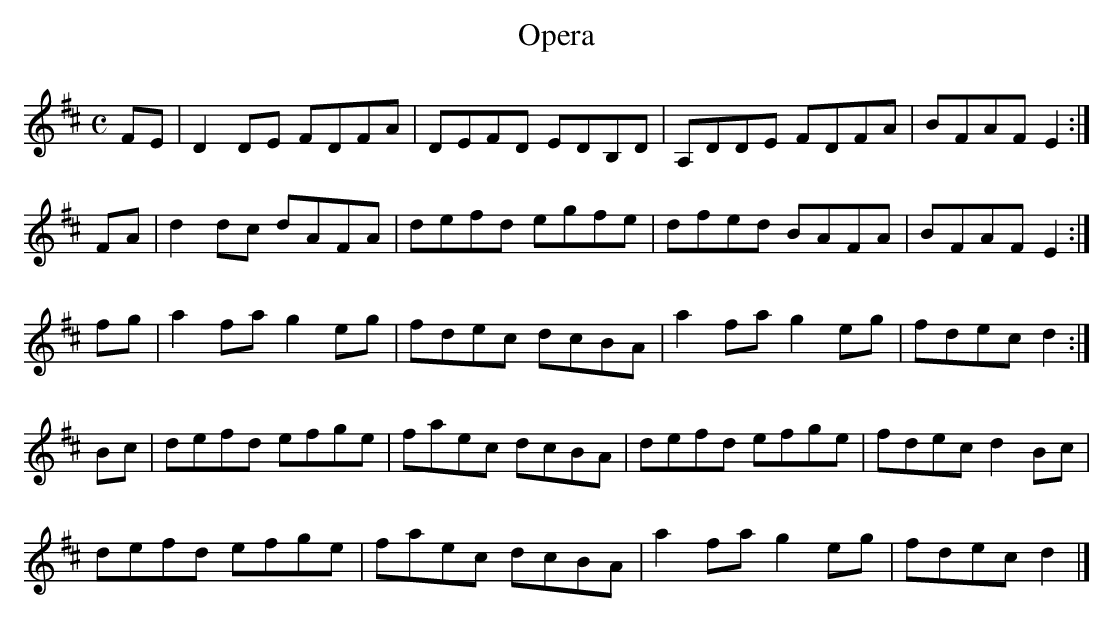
X:1
T:Opera
M:C
L:1/8
K:D Major
FE|D2DE FDFA|DEFD EDB,D|A,DDE FDFA|BFAF E2:|!
FA|d2dc dAFA|defd egfe|dfed BAFA|BFAF E2:|!
fg|a2fa g2eg|fdec dcBA|a2fa g2eg|fdec d2:|!
Bc|defd efge|faec dcBA|defd efge|fdec d2Bc|!
defd efge|faec dcBA|a2fa g2eg|fdec d2|]!
